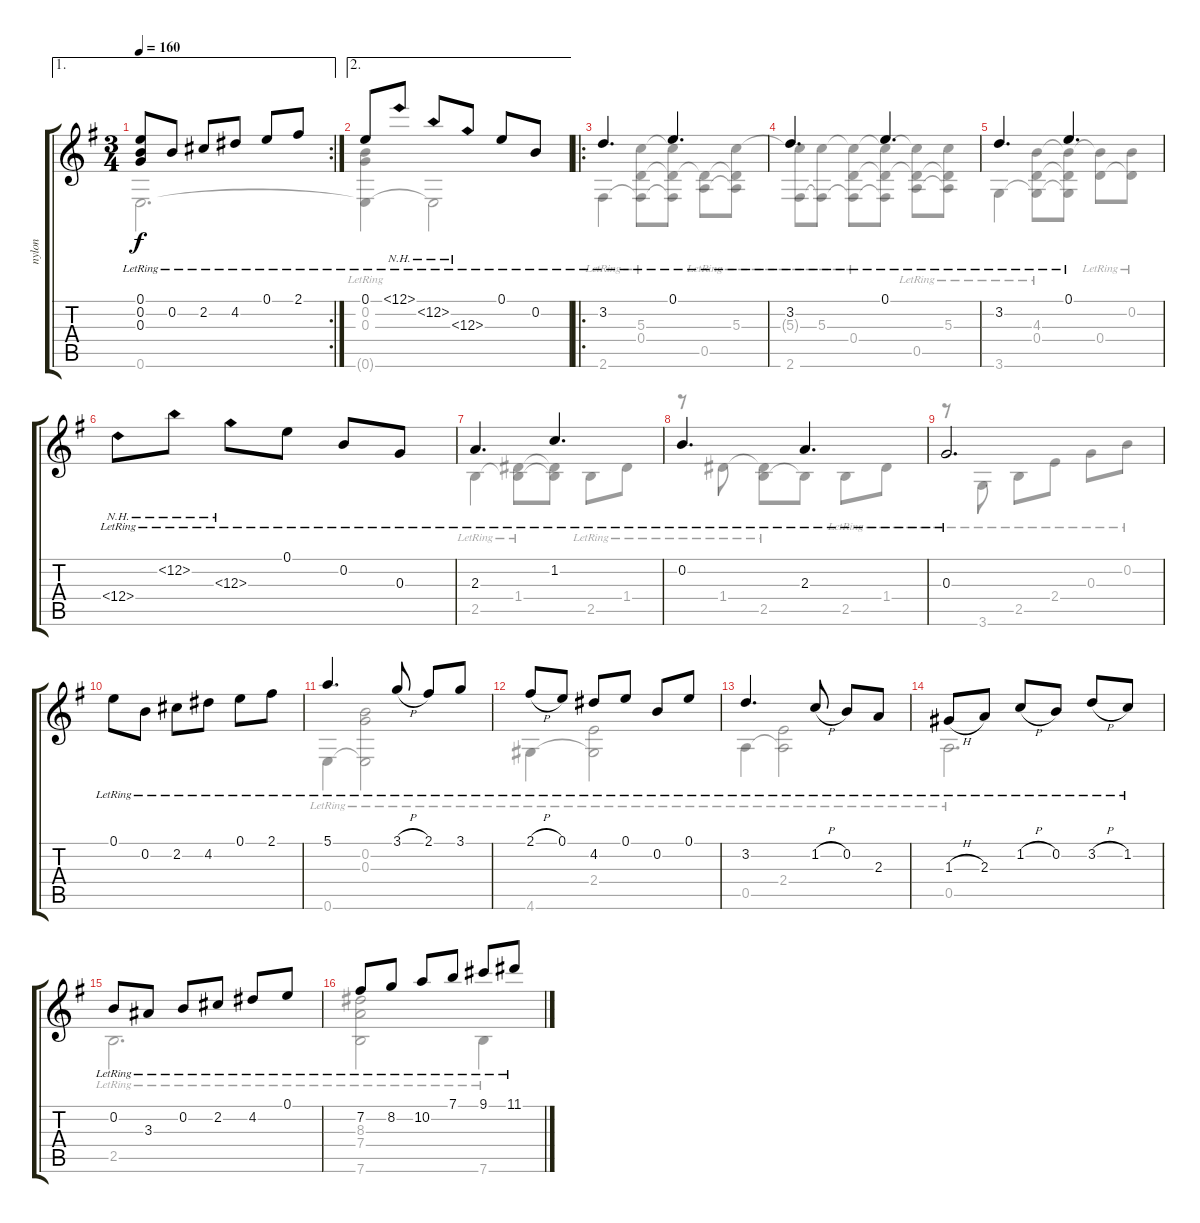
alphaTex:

\track ("nylon" "nylon") {instrument acousticguitarnylon}
\staff {score tabs}
\tuning (E4 B3 G3 D3 A2 E2) {hide}
\voice
\ae 1
\rc 2
\ts (3 4)
\tempo 160
\clef g2
\ks g
(0.1{lr} 0.2{lr} 0.3{lr}).8{dy f} 0.2{lr}.8 2.2{lr}.8 4.2{lr}.8 0.1{lr}.8 2.1{lr}.8 |
\ae 2
0.1{lr}.8 12.1{nh lr}.8 12.2{nh lr}.8 12.3{nh lr}.8 0.1{lr}.8 0.2{lr}.8 |
\ro
3.2{lr}.4{d} 0.1{lr}.4{d} |
3.2{lr}.4{d} 0.1{lr}.4{d} |
3.2{lr}.4{d} 0.1{lr}.4{d} |
12.4{nh lr}.8 12.2{nh lr}.8 12.3{nh lr}.8 0.1{lr}.8 0.2{lr}.8 0.3{lr}.8 |
2.3{lr}.4{d} 1.2{lr}.4{d} |
0.2{lr}.4{d} 2.3{lr}.4{d} |
0.3{lr}.2{d} |
0.1{lr}.8 0.2{lr}.8 2.2{lr}.8 4.2{lr}.8 0.1{lr}.8 2.1{lr}.8 |
5.1{lr}.4{d} 3.1{h lr}.8 2.1{lr}.8 3.1{lr}.8 |
2.1{h lr}.8 0.1{lr}.8 4.2{lr}.8 0.1{lr}.8 0.2{lr}.8 0.1{lr}.8 |
3.2{lr}.4{d} 1.2{h lr}.8 0.2{lr}.8 2.3{lr}.8 |
1.3{h lr}.8 2.3{lr}.8 1.2{h lr}.8 0.2{lr}.8 3.2{h lr}.8 1.2{lr}.8 |
0.2{lr}.8 3.3{lr}.8 0.2{lr}.8 2.2{lr}.8 4.2{lr}.8 0.1{lr}.8 |
7.2{lr}.8 8.2{lr}.8 10.2{lr}.8 7.1{lr}.8 9.1{lr}.8 11.1{lr}.8
\voice
\clef g2
\ottava regular
\simile none
\ks g
0.6{t}.2{d dy f} |
(0.2{lr} 0.3{lr} 0.6{t}).4 0.6{t}.2 |
2.6{lr}.4 (5.3{lr} 0.4{lr} 2.6{t}).8 (5.3{t} 0.4{t} 2.6{t}).8 (0.4{t} 0.5{lr}).8 (5.3{lr} 0.4{t} 0.5{t}).8 |
(5.3{t} 2.6{lr}).8 (5.3{lr} 2.6{t}).8 (5.3{t} 0.4{lr} 2.6{t}).8 (5.3{t} 0.4{t} 2.6{t}).8 (5.3{t} 0.4{t} 0.5{lr}).8 (5.3{lr} 0.4{t} 0.5{t}).8 |
3.6{lr}.4 (4.3{lr} 0.4{lr} 3.6{t}).8 (4.3{t} 0.4{t} 3.6{t}).8 (4.3{t} 0.4{lr}).8 (0.2{lr} 0.4{t}).8 |
|
2.5{lr}.4 (1.4{lr} 2.5{t}).8 (1.4{t} 2.5{t}).8 2.5{lr}.8 1.4{lr}.8 |
r.8 1.4{lr}.8 (1.4{t} 2.5{lr}).8 2.5{t}.8 2.5{lr}.8 1.4{lr}.8 |
r.8 3.6{lr}.8 2.5{lr}.8 2.4{lr}.8 0.3{lr}.8 0.2{lr}.8 |
|
0.6{lr}.4 (0.2{lr} 0.3{lr} 0.6{t}).2 |
4.6{lr}.4 (2.4{lr} 4.6{t}).2 |
0.5{lr}.4 (2.4{lr} 0.5{t}).2 |
0.5{lr}.2{d} |
2.5{lr}.2{d} |
(8.3{lr} 7.4{lr} 7.6{lr}).2 7.6{lr}.4
